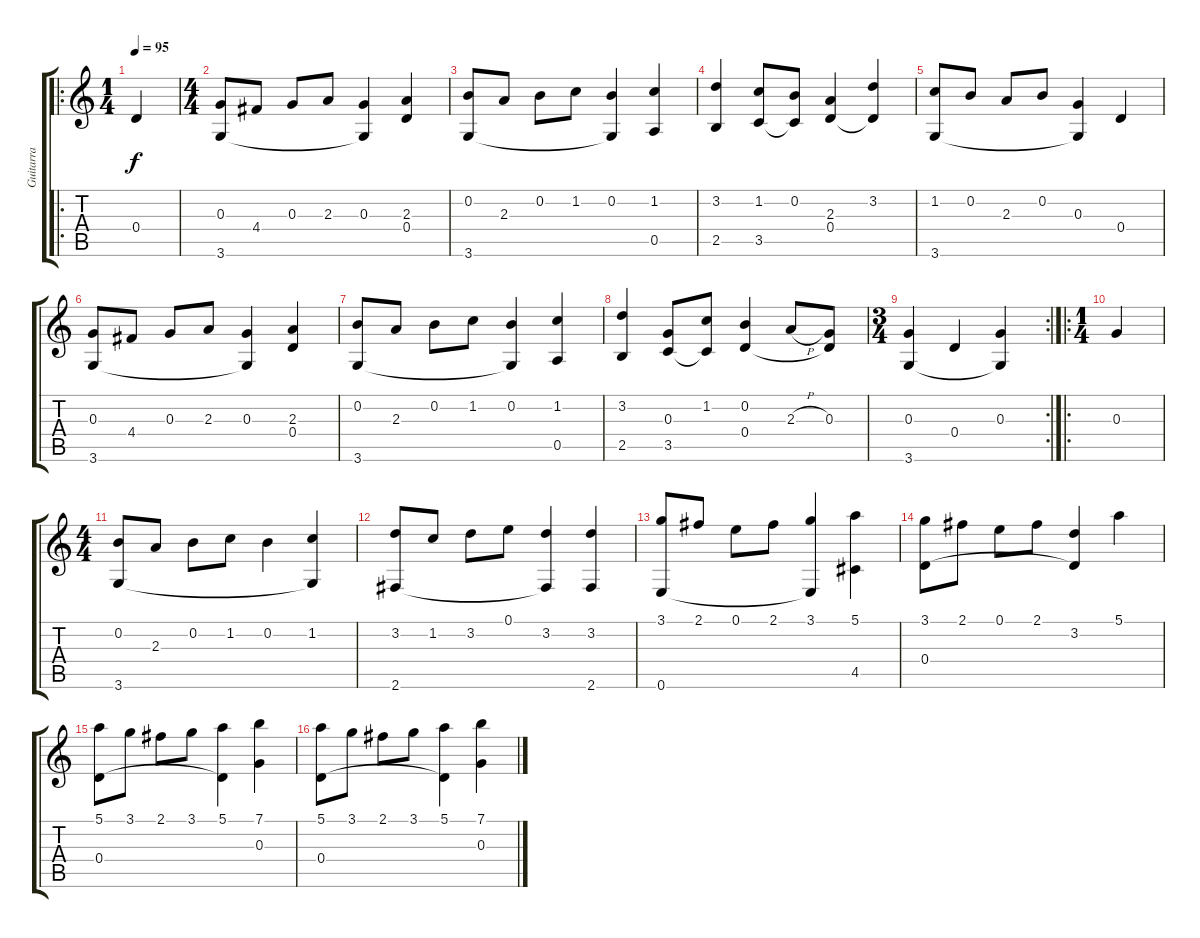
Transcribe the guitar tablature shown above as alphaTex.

\track ("Guitarra" "Guitarra") {instrument acousticguitarnylon}
\staff {score tabs}
\tuning (E4 B3 G3 D3 A2 E2) {hide}
\ro
\ts (1 4)
\tempo 95
\clef g2
\ks c
0.4.4{dy f instrument acousticguitarnylon} |
\ts (4 4)
(0.3 3.6).8 4.4.8 0.3.8 2.3.8 (0.3 3.6{t}).4 (2.3 0.4).4 |
(0.2 3.6).8 2.3.8 0.2.8 1.2.8 (0.2 3.6{t}).4 (1.2 0.5).4 |
(3.2 2.5).4 (1.2 3.5).8 (0.2 3.5{t}).8 (2.3 0.4).4 (3.2 0.4{t}).4 |
(1.2 3.6).8 0.2.8 2.3.8 0.2.8 (0.3 3.6{t}).4 0.4.4 |
(0.3 3.6).8 4.4.8 0.3.8 2.3.8 (0.3 3.6{t}).4 (2.3 0.4).4 |
(0.2 3.6).8 2.3.8 0.2.8 1.2.8 (0.2 3.6{t}).4 (1.2 0.5).4 |
(3.2 2.5).4 (0.3 3.5).8 (1.2 3.5{t}).8 (0.2 0.4).4 2.3{h}.8 (0.3 0.4{t}).8 |
\rc 2
\ts (3 4)
(0.3 3.6).4 0.4.4 (0.3 3.6{t}).4 |
\ro
\ts (1 4)
0.3.4 |
\ts (4 4)
(0.2 3.6).8 2.3.8 0.2.8 1.2.8 0.2.4 (1.2 3.6{t}).4 |
(3.2 2.6).8 1.2.8 3.2.8 0.1.8 (3.2 2.6{t}).4 (3.2 2.6).4 |
(3.1 0.6).8 2.1.8 0.1.8 2.1.8 (3.1 0.6{t}).4 (5.1 4.5).4 |
(3.1 0.4).8 2.1.8 0.1.8 2.1.8 (3.2 0.4{t}).4 5.1.4 |
(5.1 0.4).8 3.1.8 2.1.8 3.1.8 (5.1 0.4{t}).4 (7.1 0.3).4 |
(5.1 0.4).8 3.1.8 2.1.8 3.1.8 (5.1 0.4{t}).4 (7.1 0.3).4
